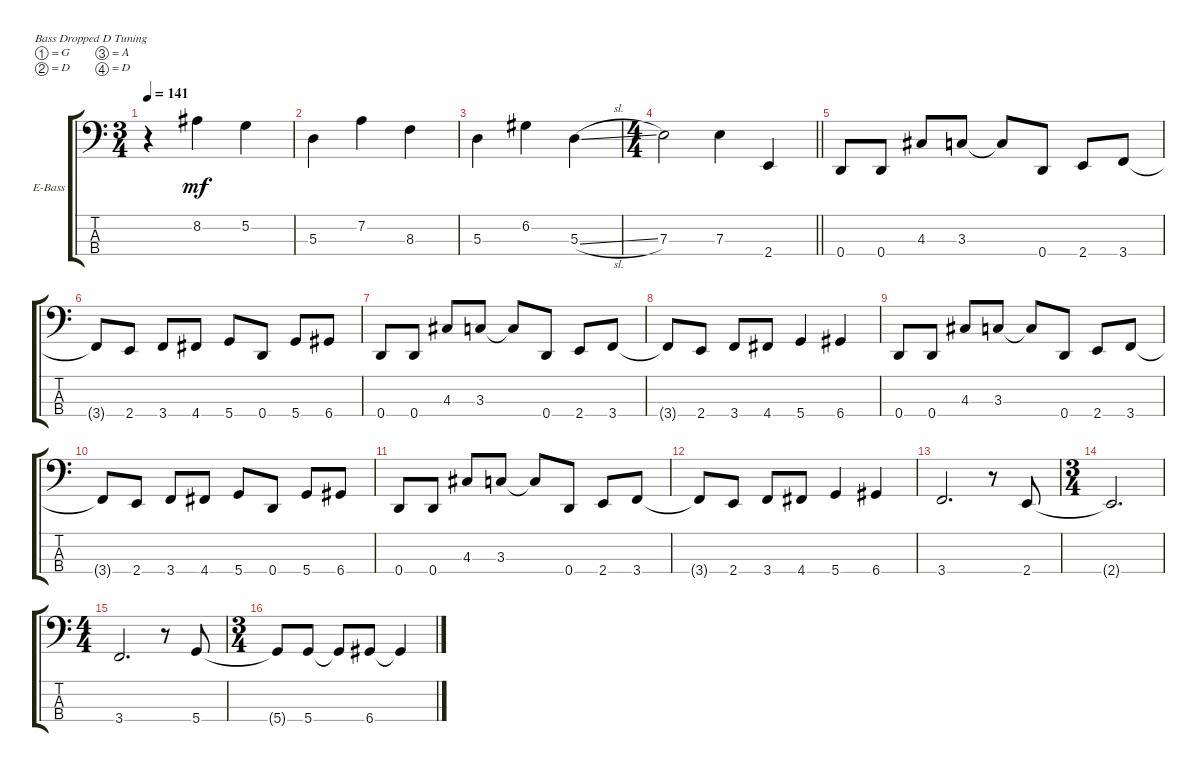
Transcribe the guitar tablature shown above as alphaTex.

\defaultSystemsLayout 4
\bracketExtendMode groupsimilarinstruments
\firstSystemTrackNameOrientation horizontal
\otherSystemsTrackNameOrientation horizontal
\track ("Electric Bass" "E-Bass") {instrument electricbassfinger}
\staff {score tabs}
\tuning (G2 D2 A1 D1)
\ts (3 4)
\tempo 141
\clef f4
\ks c
r.4{dy mf} 8.2.4 5.2.4 |
5.3.4 7.2.4 8.3.4 |
5.3.4 6.2.4 5.3{sl}.4 |
\ts (4 4)
\barLineRight lightlight
7.3.2 7.3.4 2.4.4 |
0.4.8 0.4.8 4.3.8 3.3.8 3.3{t}.8 0.4.8 2.4.8 3.4.8 |
3.4{t}.8 2.4.8 3.4.8 4.4.8 5.4.8 0.4.8 5.4.8 6.4.8 |
0.4.8 0.4.8 4.3.8 3.3.8 3.3{t}.8 0.4.8 2.4.8 3.4.8 |
3.4{t}.8 2.4.8 3.4.8 4.4.8 5.4.4 6.4.4 |
0.4.8 0.4.8 4.3.8 3.3.8 3.3{t}.8 0.4.8 2.4.8 3.4.8 |
3.4{t}.8 2.4.8 3.4.8 4.4.8 5.4.8 0.4.8 5.4.8 6.4.8 |
0.4.8 0.4.8 4.3.8 3.3.8 3.3{t}.8 0.4.8 2.4.8 3.4.8 |
3.4{t}.8 2.4.8 3.4.8 4.4.8 5.4.4 6.4.4 |
3.4.2{d} r.8 2.4.8 |
\ts (3 4)
2.4{t}.2{d} |
\ts (4 4)
3.4.2{d} r.8 5.4.8 |
\ts (3 4)
5.4{t}.8 5.4.8 5.4{t}.8 6.4.8 6.4{t}.4
